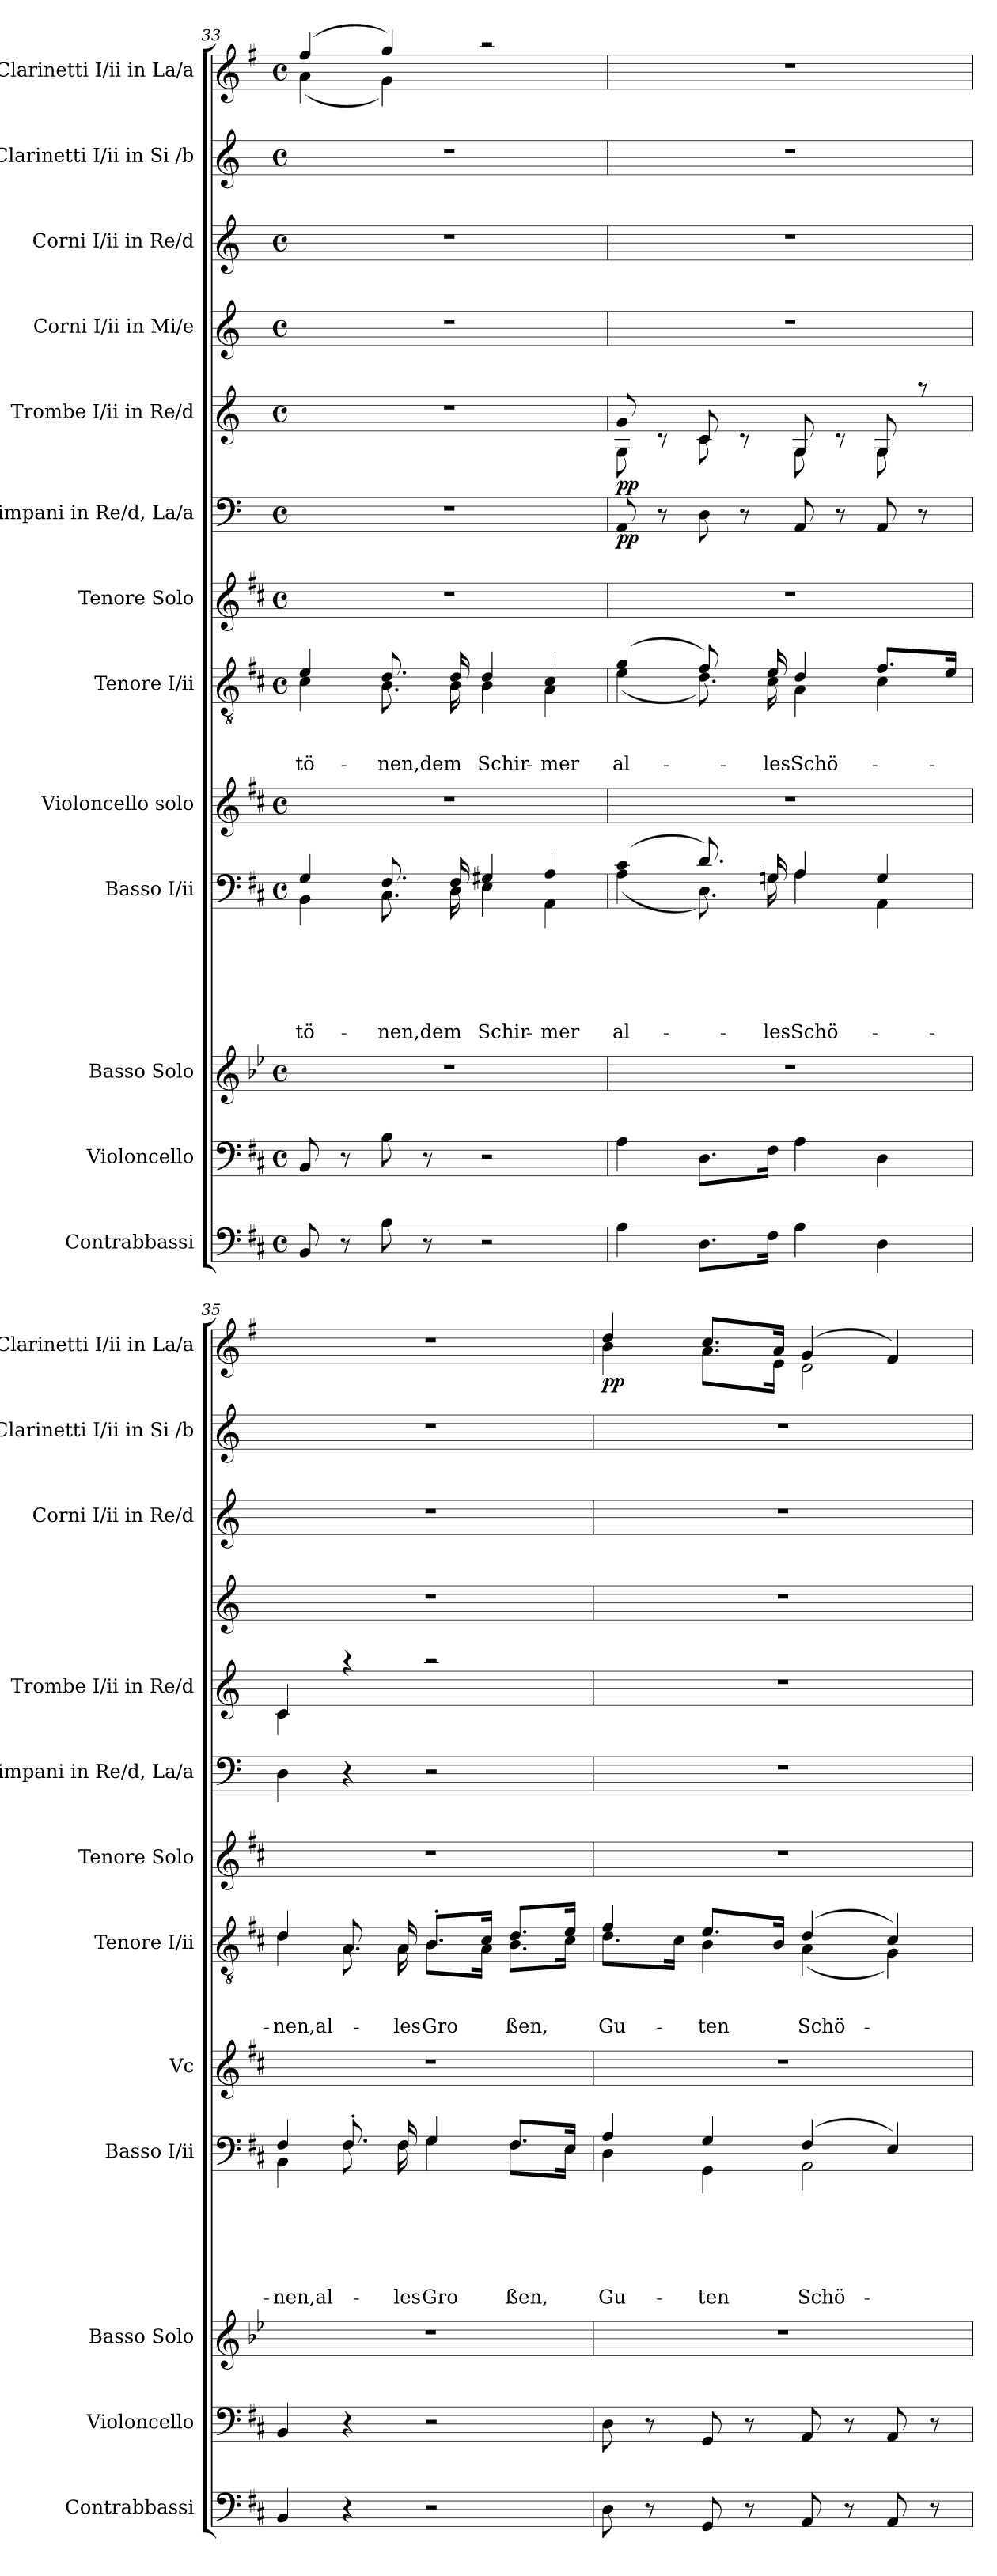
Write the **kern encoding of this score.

**kern	**kern	**kern	**kern	**text	**text	**text	**text	**text	**text	**kern	**kern	**text	**text	**text	**kern	**kern	**dynam	**kern	**dynam	**kern	**kern	**kern	**kern	**dynam
*part13	*part12	*part11	*part10	*part10	*part10	*part10	*part10	*part10	*part10	*part9	*part8	*part8	*part8	*part8	*part7	*part6	*part6	*part5	*part5	*part4	*part3	*part2	*part1	*part1
*staff13	*staff12	*staff11	*staff10	*staff10	*staff10	*staff10	*staff10	*staff10	*staff10	*staff9	*staff8	*staff8	*staff8	*staff8	*staff7	*staff6	*staff6	*staff5	*staff5	*staff4	*staff3	*staff2	*staff1	*staff1
*I"Contrabbassi	*I"Violoncello	*I"Basso Solo	*I"Basso I/ii	*	*	*	*	*	*	*I"Violoncello solo	*I"Tenore I/ii	*	*	*	*I"Tenore Solo	*I"Timpani in Re/d, La/a	*	*I"Trombe I/ii in Re/d	*	*I"Corni I/ii in Mi/e	*I"Corni I/ii in Re/d	*I"Clarinetti I/ii in Si /b	*I"Clarinetti I/ii in La/a	*
*I'Contrabbassi	*I'Violoncello	*I'Basso Solo	*I'Basso I/ii	*	*	*	*	*	*	*I'Vc	*I'Tenore I/ii	*	*	*	*I'Tenore Solo	*I'Timpani in Re/d, La/a	*	*I'Trombe I/ii in Re/d	*	*	*I'Corni I/ii in Re/d	*I'Clarinetti I/ii in Si /b	*I'Clarinetti I/ii in La/a	*
*clefF4	*clefF4	*clefG2	*clefF4	*	*	*	*	*	*	*clefG2	*clefGv2	*	*	*	*clefG2	*clefF4	*	*clefG2	*	*clefG2	*clefG2	*clefG2	*clefG2	*
*ITrd-2c-3	*ITrd-2c-3	*ITrd3c5	*ITrd-2c-3	*	*	*	*	*	*	*ITrd-2c-3	*ITrd-2c-3	*	*	*	*ITrd-2c-3	*ITrd-3c-5	*	*ITrd-3c-5	*	*ITrd4c7	*ITrd-3c-5	*ITrd-3c-5	*ITrd1c2	*
*k[b-]	*k[b-]	*k[b-]	*k[b-]	*	*	*	*	*	*	*k[b-]	*k[b-]	*	*	*	*k[b-]	*k[b-]	*	*k[b-]	*	*k[b-]	*k[b-]	*k[b-]	*k[b-]	*
*F:	*F:	*F:	*F:	*	*	*	*	*	*	*F:	*F:	*	*	*	*F:	*F:	*	*F:	*	*F:	*F:	*F:	*F:	*
*M4/4	*M4/4	*M4/4	*M4/4	*	*	*	*	*	*	*M4/4	*M4/4	*	*	*	*M4/4	*M4/4	*	*M4/4	*	*M4/4	*M4/4	*M4/4	*M4/4	*
*met(c)	*met(c)	*met(c)	*met(c)	*	*	*	*	*	*	*met(c)	*met(c)	*	*	*	*met(c)	*met(c)	*	*met(c)	*	*met(c)	*met(c)	*met(c)	*met(c)	*
=33	=33	=33	=33	=33	=33	=33	=33	=33	=33	=33	=33	=33	=33	=33	=33	=33	=33	=33	=33	=33	=33	=33	=33	=33
!	!	!	!	!	!	!	!	!	!LO:LY:b	!	!	!	!	!LO:LY:b	!	!	!	!	!	!	!	!	!	!
*	*	*	*^	*	*	*	*	*	*	*	*^	*	*	*	*	*	*	*	*	*	*	*	*^	*
8D/	8D/	1r	4B-/	4D\	.	.	.	.	.	tö-	1r	4g/	4e\	.	.	tö-	1r	1r	.	1r	.	1r	1r	1r	(4ee/	(<4g\	.
8r	8r	.	.	.	.	.	.	.	.	.	.	.	.	.	.	.	.	.	.	.	.	.	.	.	.	.	.
!	!	!	!	!	!	!	!	!	!	!LO:LY:b	!	!	!	!	!	!LO:LY:b	!	!	!	!	!	!	!	!	!	!	!
8d\	8d\	.	8.A/	8.E\	.	.	.	.	.	-nen,dem	.	8.f/	8.d\	.	.	-nen,dem	.	.	.	.	.	.	.	.	4ff/)	4f\)	.
8r	8r	.	.	.	.	.	.	.	.	.	.	.	.	.	.	.	.	.	.	.	.	.	.	.	.	.	.
.	.	.	16A/	16F\	.	.	.	.	.	.	.	16f/	16d\	.	.	.	.	.	.	.	.	.	.	.	.	.	.
!	!	!	!	!	!	!	!	!	!	!LO:LY:b	!	!	!	!	!	!LO:LY:b	!	!	!	!	!	!	!	!	!	!	!
2r	2r	.	4Bn/	4G\	.	.	.	.	.	Schir-	.	4f/	4d\	.	.	Schir-	.	.	.	.	.	.	.	.	2raa	2ryy	.
!	!	!	!	!	!	!	!	!	!	!LO:LY:b	!	!	!	!	!	!LO:LY:b	!	!	!	!	!	!	!	!	!	!	!
.	.	.	4c/	4C\	.	.	.	.	.	-mer	.	4e/	4c\	.	.	-mer	.	.	.	.	.	.	.	.	.	.	.
*	*	*	*	*	*	*	*	*	*	*	*	*	*	*	*	*	*	*	*	*	*	*	*	*	*v	*v	*
=34	=34	=34	=34	=34	=34	=34	=34	=34	=34	=34	=34	=34	=34	=34	=34	=34	=34	=34	=34	=34	=34	=34	=34	=34	=34	=34
!	!	!	!	!	!	!	!	!	!	!LO:LY:b	!	!	!	!	!	!LO:LY:b	!	!	!LO:DY:b	!	!LO:DY:b	!	!	!	!	!
*	*	*	*	*	*	*	*	*	*	*	*	*	*	*	*	*	*	*	*	*^	*	*	*	*	*	*
4c\	4c\	1r	(4e/	(<4c\	.	.	.	.	.	al-	1r	(4b-/	(<4g\	.	.	al-	1r	8D/	pp	8cc/	8c\	pp	1r	1r	1r	1r	.
.	.	.	.	.	.	.	.	.	.	.	.	.	.	.	.	.	.	8r	.	8ryy	8rc	.	.	.	.	.	.
8.F\L	8.F\L	.	8.f/)	8.F\)	.	.	.	.	.	.	.	8a/)	8.f\)	.	.	.	.	8G\	.	8f/	8f\	.	.	.	.	.	.
.	.	.	.	.	.	.	.	.	.	.	.	16ryy	.	.	.	.	.	8r	.	8ryy	8rc	.	.	.	.	.	.
!	!	!	!	!	!	!	!	!	!	!LO:LY:b	!	!	!	!	!	!LO:LY:b	!	!	!	!	!	!	!	!	!	!	!
16A\Jk	16A\Jk	.	16B-X/	16B-\	.	.	.	.	.	-les	.	16g/	16e\	.	.	-les	.	.	.	.	.	.	.	.	.	.	.
!	!	!	!	!	!	!	!	!	!	!LO:LY:b	!	!	!	!	!	!LO:LY:b	!	!	!	!	!	!	!	!	!	!	!
4c\	4c\	.	4c/	4c\	.	.	.	.	.	Schö-	.	4f/	4c\	.	.	Schö-	.	8D/	.	8c/	8c\	.	.	.	.	.	.
.	.	.	.	.	.	.	.	.	.	.	.	.	.	.	.	.	.	8r	.	8ryy	8rc	.	.	.	.	.	.
4F\	4F\	.	4B-/	4C\	.	.	.	.	.	.	.	8.a/L	4e\	.	.	.	.	8D/	.	8c/	8c\	.	.	.	.	.	.
.	.	.	.	.	.	.	.	.	.	.	.	.	.	.	.	.	.	8r	.	8raa	8ryy	.	.	.	.	.	.
.	.	.	.	.	.	.	.	.	.	.	.	16g/Jk	.	.	.	.	.	.	.	.	.	.	.	.	.	.	.
=35	=35	=35	=35	=35	=35	=35	=35	=35	=35	=35	=35	=35	=35	=35	=35	=35	=35	=35	=35	=35	=35	=35	=35	=35	=35	=35	=35
!	!	!	!	!	!	!	!	!	!	!LO:LY:b	!	!	!	!	!	!LO:LY:b	!	!	!	!	!	!	!	!	!	!	!
4D/	4D/	1r	4A/	4D\	.	.	.	.	.	-nen,al-	1r	4f/	4f\	.	.	-nen,al-	1r	4G\	.	4f/	4f\	.	1r	1r	1r	1r	.
4r	4r	.	8.A'>/	8.A\	.	.	.	.	.	.	.	8.c/	8.c\	.	.	.	.	4r	.	4raa	2.ryy	.	.	.	.	.	.
!	!	!	!	!	!	!	!	!	!	!LO:LY:b	!	!	!	!	!	!LO:LY:b	!	!	!	!	!	!	!	!	!	!	!
.	.	.	16A/	16A\	.	.	.	.	.	-les	.	16c/	16c\	.	.	-les	.	.	.	.	.	.	.	.	.	.	.
!	!	!	!	!	!	!	!	!	!	!LO:LY:b	!	!	!	!	!	!LO:LY:b	!	!	!	!	!	!	!	!	!	!	!
2r	2r	.	4B-/	4B-\	.	.	.	.	.	Gro	.	8.d'>/L	8.d\L	.	.	Gro	.	2r	.	2raa	.	.	.	.	.	.	.
.	.	.	.	.	.	.	.	.	.	.	.	16e/Jk	16c\Jk	.	.	.	.	.	.	.	.	.	.	.	.	.	.
!	!	!	!	!	!	!	!	!	!	!LO:LY:b	!	!	!	!	!	!LO:LY:b	!	!	!	!	!	!	!	!	!	!	!
.	.	.	8.A/L	8.A\L	.	.	.	.	.	ßen,	.	8.f/L	8.d\L	.	.	ßen,	.	.	.	.	.	.	.	.	.	.	.
.	.	.	16G/Jk	16G\Jk	.	.	.	.	.	.	.	16g/Jk	16e\Jk	.	.	.	.	.	.	.	.	.	.	.	.	.	.
*	*	*	*	*	*	*	*	*	*	*	*	*	*	*	*	*	*	*	*	*v	*v	*	*	*	*	*	*
=36	=36	=36	=36	=36	=36	=36	=36	=36	=36	=36	=36	=36	=36	=36	=36	=36	=36	=36	=36	=36	=36	=36	=36	=36	=36	=36
!	!	!	!	!	!	!	!	!	!	!LO:LY:b	!	!	!	!	!	!LO:LY:b	!	!	!	!	!	!	!	!	!	!LO:DY:b
*	*	*	*	*	*	*	*	*	*	*	*	*	*	*	*	*	*	*	*	*	*	*	*	*	*^	*
8F\	8F\	1r	4c/	4F\	.	.	.	.	.	Gu-	1r	4a/	8.f\L	.	.	Gu-	1r	1r	.	1r	.	1r	1r	1r	4cc/	4a\	pp
8r	8r	.	.	.	.	.	.	.	.	.	.	.	.	.	.	.	.	.	.	.	.	.	.	.	.	.	.
.	.	.	.	.	.	.	.	.	.	.	.	.	16e\Jk	.	.	.	.	.	.	.	.	.	.	.	.	.	.
!	!	!	!	!	!	!	!	!	!	!LO:LY:b	!	!	!	!	!	!LO:LY:b	!	!	!	!	!	!	!	!	!	!	!
8BB-/	8BB-/	.	4B-/	4BB-\	.	.	.	.	.	-ten	.	8.g/L	4d\	.	.	-ten	.	.	.	.	.	.	.	.	8.b-/L	8.g\L	.
8r	8r	.	.	.	.	.	.	.	.	.	.	.	.	.	.	.	.	.	.	.	.	.	.	.	.	.	.
.	.	.	.	.	.	.	.	.	.	.	.	16d/Jk	.	.	.	.	.	.	.	.	.	.	.	.	16g/Jk	16d\Jk	.
!	!	!	!	!	!	!	!	!	!	!LO:LY:b	!	!	!	!	!	!LO:LY:b	!	!	!	!	!	!	!	!	!	!	!
8C/	8C/	.	(4A/	2C\	.	.	.	.	.	Schö-	.	(4f/	(<4c\	.	.	Schö-	.	.	.	.	.	.	.	.	(4f/	2c\	.
8r	8r	.	.	.	.	.	.	.	.	.	.	.	.	.	.	.	.	.	.	.	.	.	.	.	.	.	.
8C/	8C/	.	4G/)	.	.	.	.	.	.	.	.	4e/)	4B-\)	.	.	.	.	.	.	.	.	.	.	.	4e/)	.	.
8r	8r	.	.	.	.	.	.	.	.	.	.	.	.	.	.	.	.	.	.	.	.	.	.	.	.	.	.
*	*	*	*v	*v	*	*	*	*	*	*	*	*v	*v	*	*	*	*	*	*	*	*	*	*	*	*v	*v	*
=	=	=	=	=	=	=	=	=	=	=	=	=	=	=	=	=	=	=	=	=	=	=	=	=
*-	*-	*-	*-	*-	*-	*-	*-	*-	*-	*-	*-	*-	*-	*-	*-	*-	*-	*-	*-	*-	*-	*-	*-	*-
